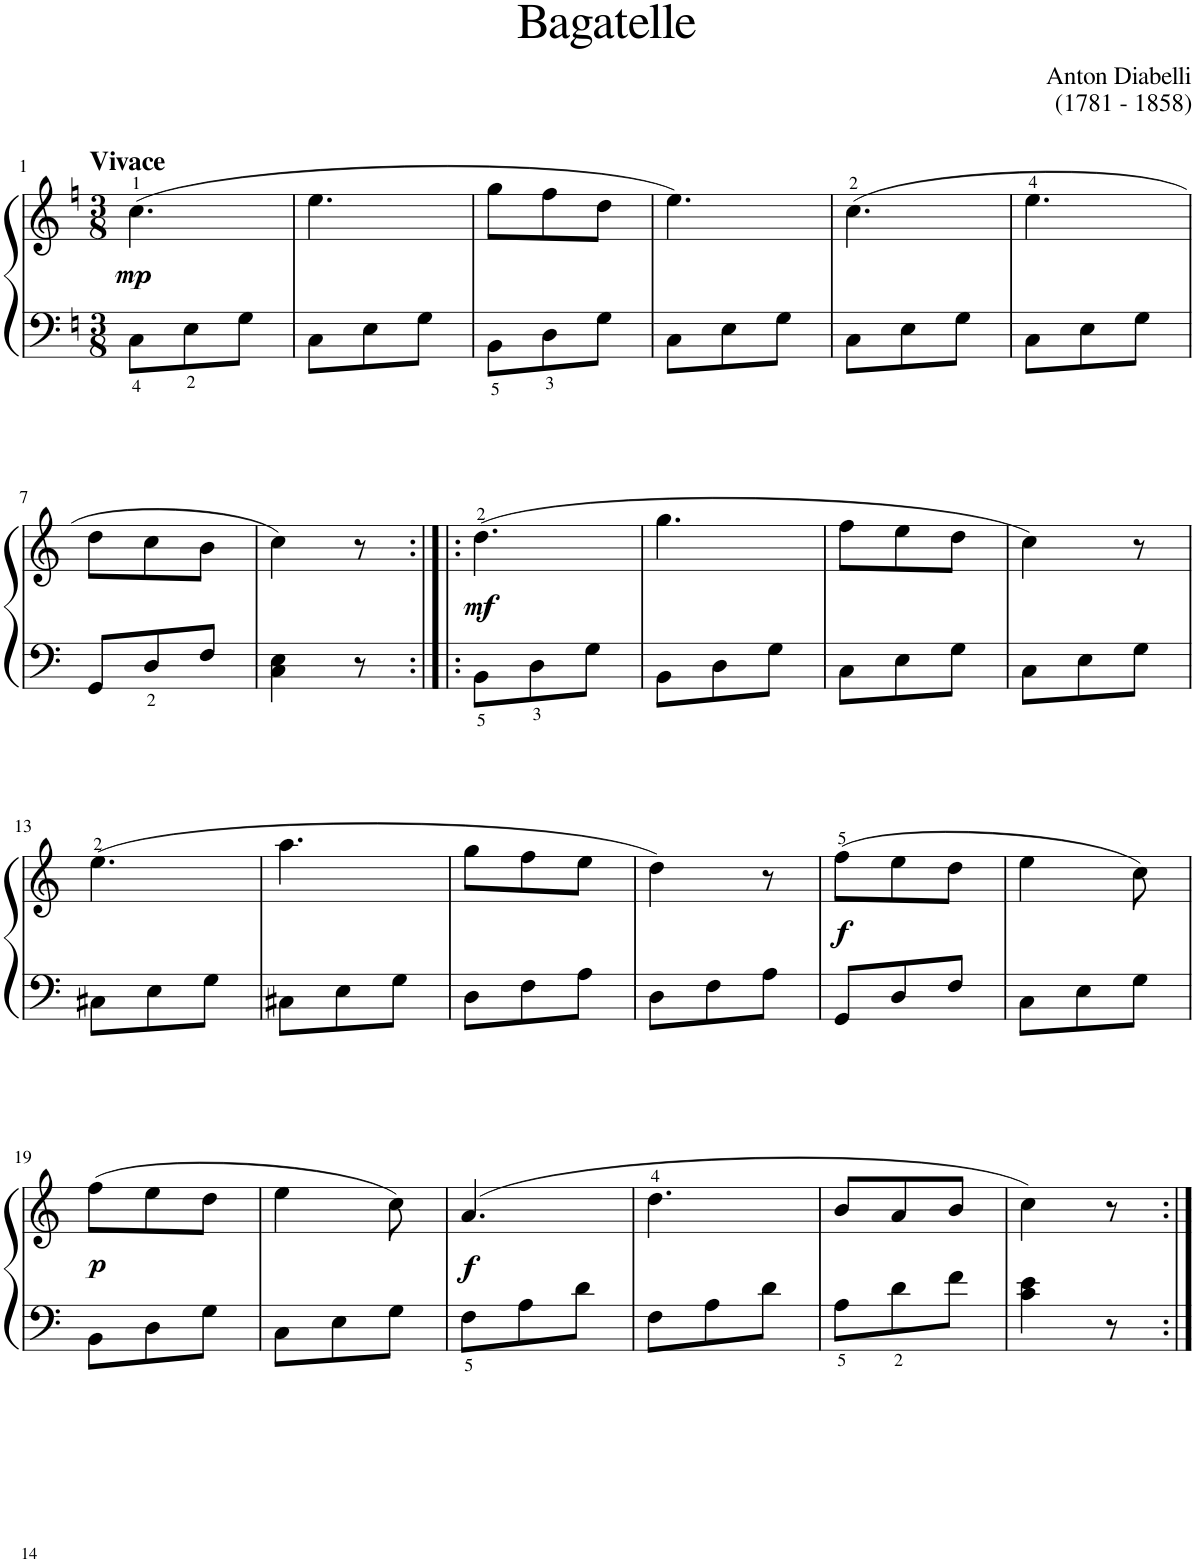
**kern	**kern	**dynam
*part1	*part1	*part1
*staff2	*staff1	*staff1/2
*I"Piano	*	*
*I'Pno	*	*
!!LO:PB:g=z
*clefF4	*clefG2	*
*k[]	*k[]	*
*M3/8	*M3/8	*
=1	=1	=1
!	!LO:TX:a:B:t=Vivace	!
!	!	!LO:DY:b
8C\L	(4.cc\	mp
8E\	.	.
8G\J	.	.
=2	=2	=2
8C\L	4.ee\	.
8E\	.	.
8G\J	.	.
=3	=3	=3
8BB\L	8gg\L	.
8D\	8ff\	.
8G\J	8dd\J	.
=4	=4	=4
8C\L	4.ee\)	.
8E\	.	.
8G\J	.	.
=5	=5	=5
8C\L	(4.cc\	.
8E\	.	.
8G\J	.	.
=6	=6	=6
8C\L	4.ee\	.
8E\	.	.
8G\J	.	.
!!LO:LB:g=z
=7	=7	=7
8GG/L	8dd\L	.
8D/	8cc\	.
8F/J	8b\J	.
=8	=8	=8
4C\ 4E\	4cc\)	.
8r	8r	.
=9:|!|:	=9:|!|:	=9:|!|:
!	!	!LO:DY:b
8BB\L	(4.dd\	mf
8D\	.	.
8G\J	.	.
=10	=10	=10
8BB\L	4.gg\	.
8D\	.	.
8G\J	.	.
=11	=11	=11
8C\L	8ff\L	.
8E\	8ee\	.
8G\J	8dd\J	.
=12	=12	=12
8C\L	4cc\)	.
8E\	.	.
8G\J	8r	.
!!LO:LB:g=z
=13	=13	=13
8C#X\L	(4.ee\	.
8E\	.	.
8G\J	.	.
=14	=14	=14
8C#X\L	4.aa\	.
8E\	.	.
8G\J	.	.
=15	=15	=15
8D\L	8gg\L	.
8F\	8ff\	.
8A\J	8ee\J	.
=16	=16	=16
8D\L	4dd\)	.
8F\	.	.
8A\J	8r	.
=17	=17	=17
!	!	!LO:DY:b
8GG/L	(8ff\L	f
8D/	8ee\	.
8F/J	8dd\J	.
=18	=18	=18
8C\L	4ee\	.
8E\	.	.
8G\J	8cc\)	.
!!LO:LB:g=z
=19	=19	=19
!	!	!LO:DY:b
8BB\L	(8ff\L	p
8D\	8ee\	.
8G\J	8dd\J	.
=20	=20	=20
8C\L	4ee\	.
8E\	.	.
8G\J	8cc\)	.
=21	=21	=21
!	!	!LO:DY:b
8F\L	(4.a/	f
8A\	.	.
8d\J	.	.
=22	=22	=22
8F\L	4.dd\	.
8A\	.	.
8d\J	.	.
=23	=23	=23
8A\L	8b/L	.
8d\	8a/	.
8f\J	8b/J	.
=24	=24	=24
4c\ 4e\	4cc\)	.
8r	8r	.
=:|!	=:|!	=:|!
*-	*-	*-
